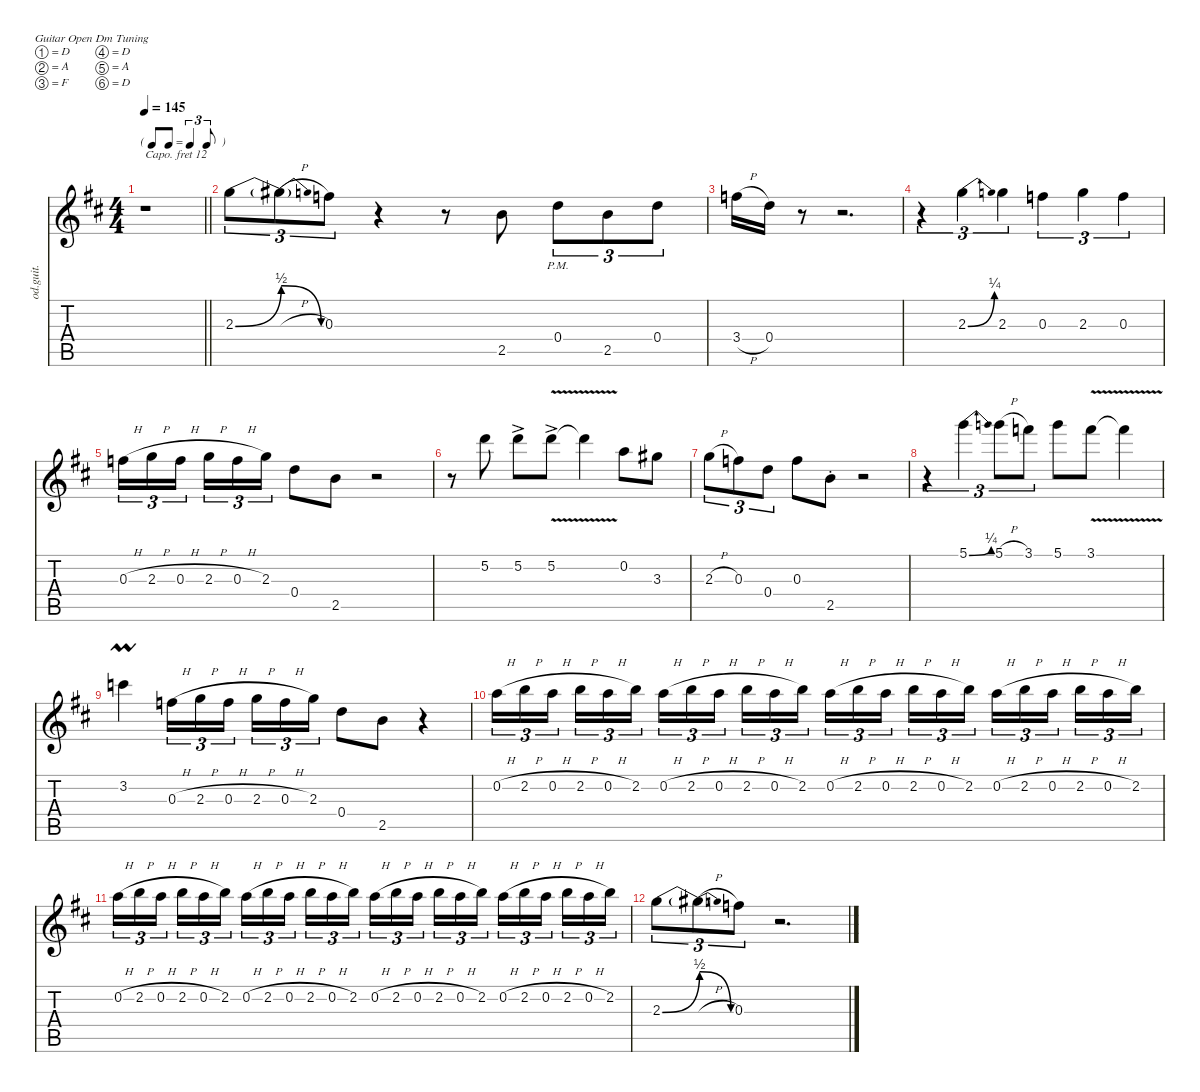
\defaultSystemsLayout 4
\hideDynamics
\bracketExtendMode nobrackets
\otherSystemsTrackNameOrientation horizontal
\track ("Overdriven Guitar" "od.guit.") {instrument overdrivenguitar}
\staff {score tabs}
\capo 12
\tuning (D4 A3 F3 D3 A2 D2)
\ts (4 4)
\tf triplet8th
\tempo 145
\clef g2
\scale
0.738082
\barLineRight lightlight
\ks d
r.1{dy f} |
\scale
1.51736 2.3{be (bend 0 0 15 2)}.8{tu (3 2)} 2.3{be (release 0 2 15 0) h t}.8{tu (3 2)} 0.3.8{tu (3 2)} r.4 r.8 2.5.8 0.4{pm}.8{tu (3 2)} 2.5.8{tu (3 2)} 0.4.8{tu (3 2)} |
\scale
0.691716 3.4{h}.16 0.4.16 r.8 r.2{d} |
\scale
0.915015 r.4{tu (3 2)} 2.3{be (bend 0 0 16.2 1)}.4{tu (3 2) dy mf} 2.3.4{tu (3 2)} 0.3.4{tu (3 2)} 2.3.4{tu (3 2)} 0.3.4{tu (3 2)} |
\scale
1.13783 0.3{h}.16{tu (3 2)} 2.3{h}.16{tu (3 2)} 0.3{h}.16{tu (3 2)} 2.3{h}.16{tu (3 2)} 0.3{h}.16{tu (3 2)} 2.3.16{tu (3 2)} 0.4.8 2.5.8 r.2 |
r.8 5.2.8 5.2{ac}.8 5.2{v ac}.8 5.2{v t}.4 0.2.8 3.3.8 |
2.3{h}.8{tu (3 2)} 0.3.8{tu (3 2)} 0.4.8{tu (3 2)} 0.3.8 2.5{st}.8 r.2 |
r.4{tu (3 2)} 5.1{be (bend 0 0 15.6 1)}.4{tu (3 2)} 5.1{h}.8{tu (3 2)} 3.1.8{tu (3 2)} 5.1.8 3.1{v}.8 3.1{v t}.4 |
3.2{umordent}.4 0.3{h}.16{tu (3 2)} 2.3{h}.16{tu (3 2)} 0.3{h}.16{tu (3 2)} 2.3{h}.16{tu (3 2)} 0.3{h}.16{tu (3 2)} 2.3.16{tu (3 2)} 0.4.8 2.5.8 r.4 |
0.2{h}.16{tu (3 2)} 2.2{h}.16{tu (3 2)} 0.2{h}.16{tu (3 2)} 2.2{h}.16{tu (3 2)} 0.2{h}.16{tu (3 2)} 2.2.16{tu (3 2)} 0.2{h}.16{tu (3 2)} 2.2{h}.16{tu (3 2)} 0.2{h}.16{tu (3 2)} 2.2{h}.16{tu (3 2)} 0.2{h}.16{tu (3 2)} 2.2.16{tu (3 2)} 0.2{h}.16{tu (3 2)} 2.2{h}.16{tu (3 2)} 0.2{h}.16{tu (3 2)} 2.2{h}.16{tu (3 2)} 0.2{h}.16{tu (3 2)} 2.2.16{tu (3 2)} 0.2{h}.16{tu (3 2)} 2.2{h}.16{tu (3 2)} 0.2{h}.16{tu (3 2)} 2.2{h}.16{tu (3 2)} 0.2{h}.16{tu (3 2)} 2.2.16{tu (3 2)} |
0.2{h}.16{tu (3 2)} 2.2{h}.16{tu (3 2)} 0.2{h}.16{tu (3 2)} 2.2{h}.16{tu (3 2)} 0.2{h}.16{tu (3 2)} 2.2.16{tu (3 2)} 0.2{h}.16{tu (3 2)} 2.2{h}.16{tu (3 2)} 0.2{h}.16{tu (3 2)} 2.2{h}.16{tu (3 2)} 0.2{h}.16{tu (3 2)} 2.2.16{tu (3 2)} 0.2{h}.16{tu (3 2)} 2.2{h}.16{tu (3 2)} 0.2{h}.16{tu (3 2)} 2.2{h}.16{tu (3 2)} 0.2{h}.16{tu (3 2)} 2.2.16{tu (3 2)} 0.2{h}.16{tu (3 2)} 2.2{h}.16{tu (3 2)} 0.2{h}.16{tu (3 2)} 2.2{h}.16{tu (3 2)} 0.2{h}.16{tu (3 2)} 2.2.16{tu (3 2)} |
2.3{be (bend 0 0 15 2)}.8{tu (3 2) dy f} 2.3{be (release 0 2 15 0) h t}.8{tu (3 2)} 0.3.8{tu (3 2)} r.2{d}
